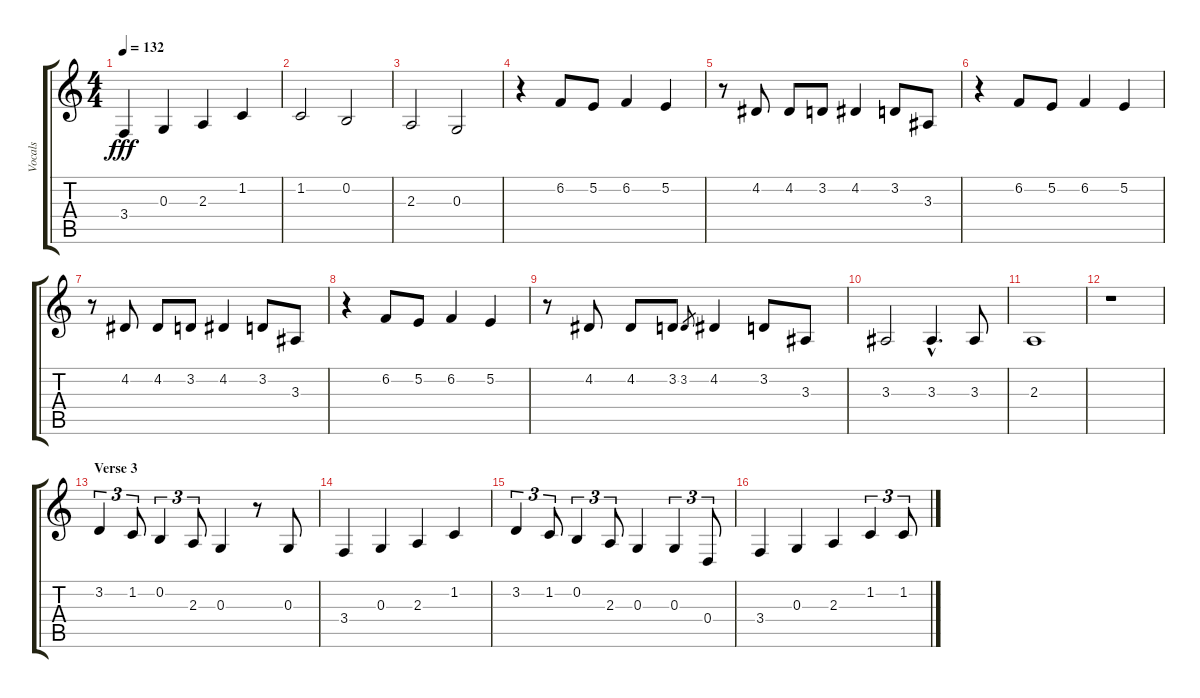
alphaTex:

\track ("Vocals" "Vocals") {instrument altosax}
\staff {score tabs}
\tuning (E4 B3 G3 D3 A2 E2) {hide}
\ts (4 4)
\tempo 132
\clef g2
\ks c
3.4.4{dy fff} 0.3.4 2.3.4 1.2.4 |
1.2.2 0.2.2 |
2.3.2 0.3.2 |
r.4 6.2.8 5.2.8 6.2.4 5.2.4 |
r.8 4.2.8 4.2.8 3.2.8 4.2.4 3.2.8 3.3.8 |
r.4 6.2.8 5.2.8 6.2.4 5.2.4 |
r.8 4.2.8 4.2.8 3.2.8 4.2.4 3.2.8 3.3.8 |
r.4 6.2.8 5.2.8 6.2.4 5.2.4 |
r.8 4.2.8 4.2.8 3.2.8 3.2.8{gr} 4.2.4 3.2.8 3.3.8 |
3.3.2 3.3{hac}.4{d} 3.3.8 |
2.3.1 |
r.1 |
\section ("" "Verse 3")
3.2.4{tu (3 2)} 1.2.8{tu (3 2)} 0.2.4{tu (3 2)} 2.3.8{tu (3 2)} 0.3.4 r.8 0.3.8 |
3.4.4 0.3.4 2.3.4 1.2.4 |
3.2.4{tu (3 2)} 1.2.8{tu (3 2)} 0.2.4{tu (3 2)} 2.3.8{tu (3 2)} 0.3.4 0.3.4{tu (3 2)} 0.4.8{tu (3 2)} |
3.4.4 0.3.4 2.3.4 1.2.4{tu (3 2)} 1.2.8{tu (3 2)}
